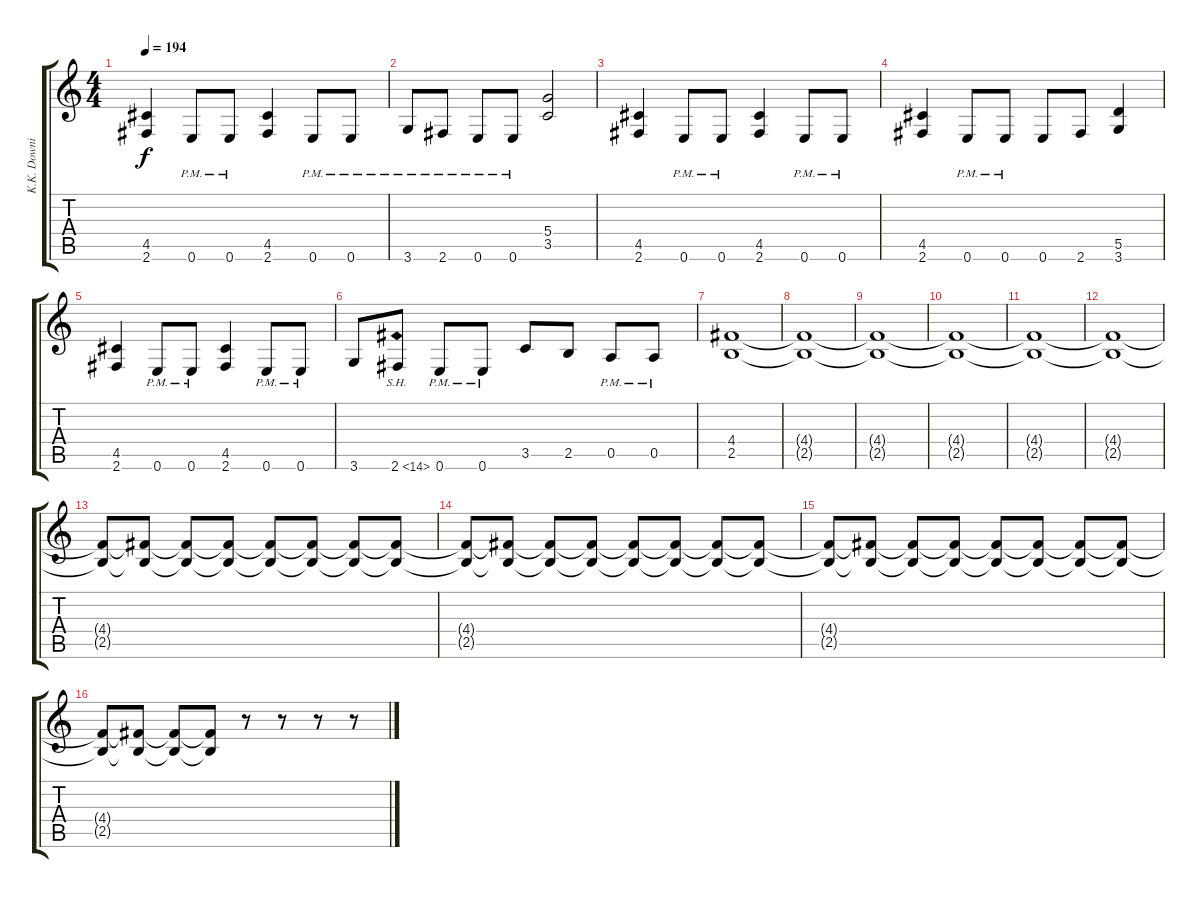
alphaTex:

\track ("K.K. Downing" "K.K. Downi") {instrument distortionguitar}
\staff {score tabs}
\tuning (E4 B3 G3 D3 A2 E2) {hide}
\ts (4 4)
\tempo 194
\clef g2
\ks c
(4.5 2.6).4{dy f} 0.6{pm}.8 0.6{pm}.8 (4.5 2.6).4 0.6{pm}.8 0.6{pm}.8 |
3.6{pm}.8 2.6{pm}.8 0.6{pm}.8 0.6{pm}.8 (5.4 3.5).2 |
(4.5 2.6).4 0.6{pm}.8 0.6{pm}.8 (4.5 2.6).4 0.6{pm}.8 0.6{pm}.8 |
(4.5 2.6).4 0.6{pm}.8 0.6{pm}.8 0.6.8 2.6.8 (5.5 3.6).4 |
(4.5 2.6).4 0.6{pm}.8 0.6{pm}.8 (4.5 2.6).4 0.6{pm}.8 0.6{pm}.8 |
3.6.8 2.6{sh 12}.8 0.6{pm}.8 0.6{pm}.8 3.5.8 2.5.8 0.5{pm}.8 0.5{pm}.8 |
(4.4 2.5).1 |
(4.4{t} 2.5{t}).1 |
(4.4{t} 2.5{t}).1 |
(4.4{t} 2.5{t}).1 |
(4.4{t} 2.5{t}).1 |
(4.4{t} 2.5{t}).1 |
(4.4{t} 2.5{t}).8{volume 14} (4.4{t} 2.5{t}).8{volume 14} (4.4{t} 2.5{t}).8{volume 13} (4.4{t} 2.5{t}).8{volume 13} (4.4{t} 2.5{t}).8{volume 12} (4.4{t} 2.5{t}).8{volume 12} (4.4{t} 2.5{t}).8{volume 11} (4.4{t} 2.5{t}).8{volume 11} |
(4.4{t} 2.5{t}).8{volume 10} (4.4{t} 2.5{t}).8{volume 10} (4.4{t} 2.5{t}).8{volume 9 instrument overdrivenguitar} (4.4{t} 2.5{t}).8{volume 9 instrument overdrivenguitar} (4.4{t} 2.5{t}).8{volume 8 instrument overdrivenguitar} (4.4{t} 2.5{t}).8{volume 8 instrument overdrivenguitar} (4.4{t} 2.5{t}).8{volume 7 instrument overdrivenguitar} (4.4{t} 2.5{t}).8{volume 7 instrument overdrivenguitar} |
(4.4{t} 2.5{t}).8{volume 6 instrument overdrivenguitar} (4.4{t} 2.5{t}).8{volume 6 instrument overdrivenguitar} (4.4{t} 2.5{t}).8{volume 5 instrument overdrivenguitar} (4.4{t} 2.5{t}).8{volume 5 instrument overdrivenguitar} (4.4{t} 2.5{t}).8{volume 4 instrument overdrivenguitar} (4.4{t} 2.5{t}).8{volume 4 instrument overdrivenguitar} (4.4{t} 2.5{t}).8{volume 3 instrument overdrivenguitar} (4.4{t} 2.5{t}).8{volume 3 instrument overdrivenguitar} |
(4.4{t} 2.5{t}).8{volume 2 instrument electricguitarclean} (4.4{t} 2.5{t}).8{volume 2 instrument electricguitarclean} (4.4{t} 2.5{t}).8{volume 1 instrument electricguitarclean} (4.4{t} 2.5{t}).8{volume 1 instrument electricguitarclean} r.8 r.8 r.8 r.8
